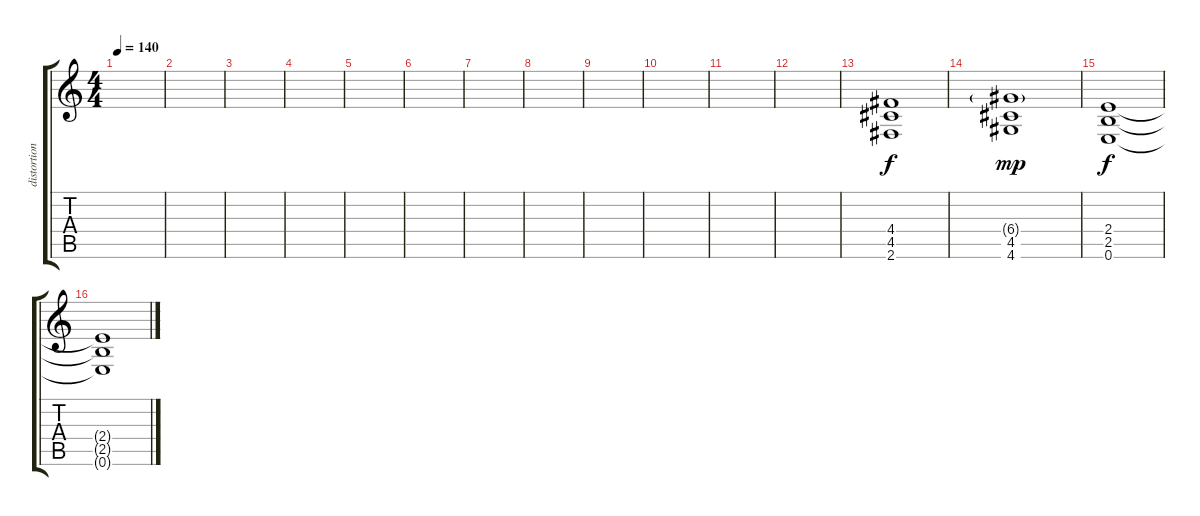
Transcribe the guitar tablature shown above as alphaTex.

\track ("distortion guitar" "distortion") {instrument distortionguitar}
\staff {score tabs}
\tuning (E4 B3 G3 D3 A2 E2) {hide}
\ts (4 4)
\tempo 140
\clef g2
\ks c
|
|
|
|
|
|
|
|
|
|
|
|
(4.4 4.5 2.6).1 |
(6.4{g} 4.5 4.6).1{dy mp} |
(2.4 2.5 0.6).1{dy f} |
(2.4{t} 2.5{t} 0.6{t}).1
